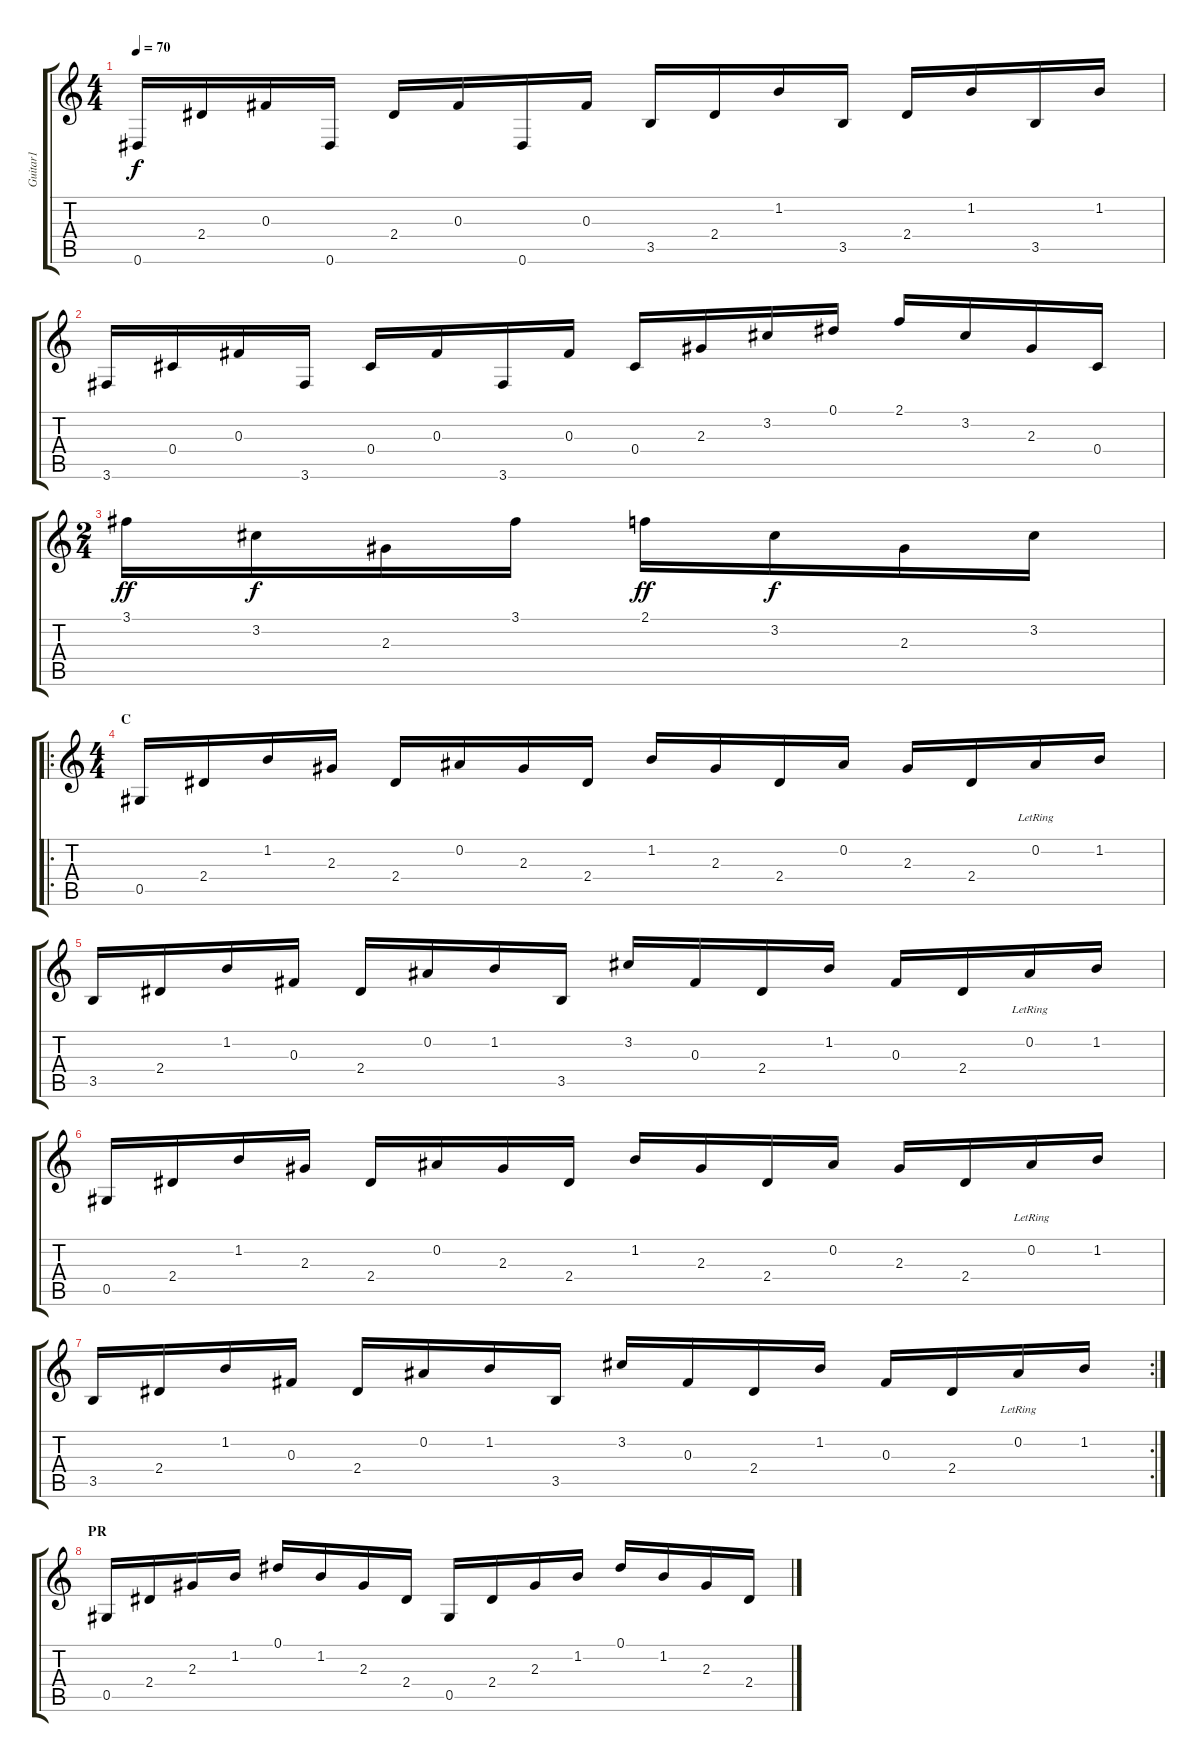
\track ("Guitar1" "Guitar1") {instrument acousticguitarnylon}
\staff {score tabs}
\tuning (Eb4 Bb3 Gb3 Db3 Ab2 Eb2) {hide}
\ts (4 4)
\tempo 70
\clef g2
\ks c
0.6.16{dy f} 2.4.16 0.3.16 0.6.16 2.4.16 0.3.16 0.6.16 0.3.16 3.5.16 2.4.16 1.2.16 3.5.16 2.4.16 1.2.16 3.5.16 1.2.16 |
3.6.16 0.4.16 0.3.16 3.6.16 0.4.16 0.3.16 3.6.16 0.3.16 0.4.16 2.3.16 3.2.16 0.1.16 2.1.16 3.2.16 2.3.16 0.4.16 |
\ts (2 4)
3.1.16{dy ff} 3.2.16{dy f} 2.3.16 3.1.16 2.1.16{dy ff} 3.2.16{dy f} 2.3.16 3.2.16 |
\ro
\ts (4 4)
\section ("" "C")
0.5.16 2.4.16 1.2.16 2.3.16 2.4.16 0.2.16 2.3.16 2.4.16 1.2.16 2.3.16 2.4.16 0.2.16 2.3.16 2.4.16 0.2{lr}.16 1.2.16 |
3.5.16 2.4.16 1.2.16 0.3.16 2.4.16 0.2.16 1.2.16 3.5.16 3.2.16 0.3.16 2.4.16 1.2.16 0.3.16 2.4.16 0.2{lr}.16 1.2.16 |
0.5.16 2.4.16 1.2.16 2.3.16 2.4.16 0.2.16 2.3.16 2.4.16 1.2.16 2.3.16 2.4.16 0.2.16 2.3.16 2.4.16 0.2{lr}.16 1.2.16 |
\rc 2
3.5.16 2.4.16 1.2.16 0.3.16 2.4.16 0.2.16 1.2.16 3.5.16 3.2.16 0.3.16 2.4.16 1.2.16 0.3.16 2.4.16 0.2{lr}.16 1.2.16 |
\section ("" "PR")
0.5.16 2.4.16 2.3.16 1.2.16 0.1.16 1.2.16 2.3.16 2.4.16 0.5.16 2.4.16 2.3.16 1.2.16 0.1.16 1.2.16 2.3.16 2.4.16
